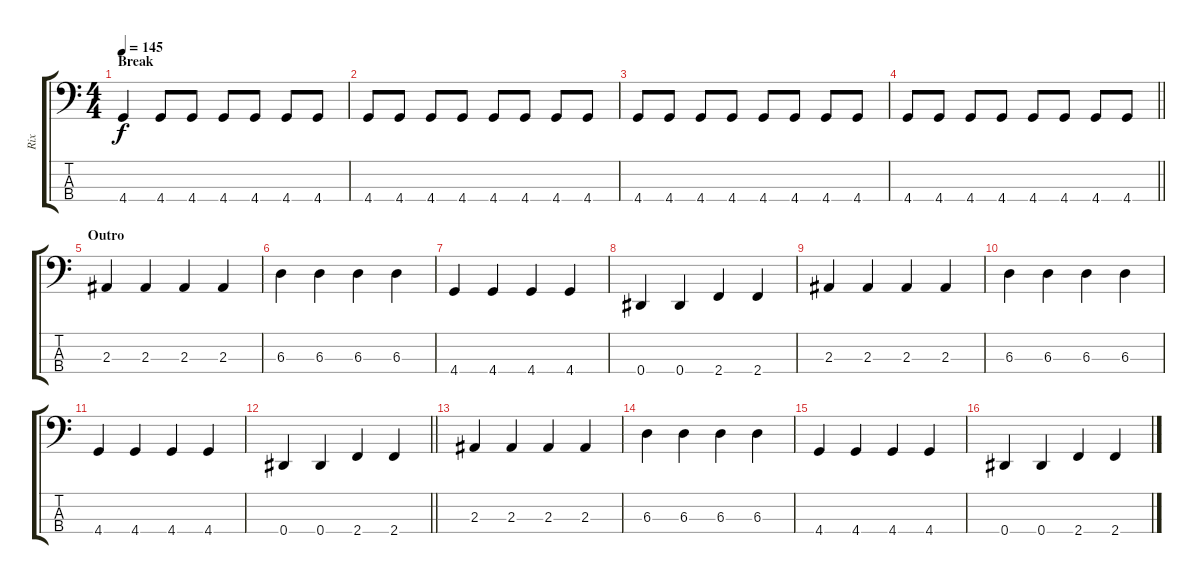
\track ("Rix" "Rix") {instrument electricbasspick}
\staff {score tabs}
\tuning (Gb2 Db2 Ab1 Eb1) {hide}
\ts (4 4)
\section ("" "Break")
\tempo 145
\clef f4
\ks c
4.4.4{dy f} 4.4.8 4.4.8 4.4.8 4.4.8 4.4.8 4.4.8 |
4.4.8 4.4.8 4.4.8 4.4.8 4.4.8 4.4.8 4.4.8 4.4.8 |
4.4.8 4.4.8 4.4.8 4.4.8 4.4.8 4.4.8 4.4.8 4.4.8 |
\barLineRight lightlight
4.4.8 4.4.8 4.4.8 4.4.8 4.4.8 4.4.8 4.4.8 4.4.8 |
\section ("" "Outro")
2.3.4 2.3.4 2.3.4 2.3.4 |
6.3.4 6.3.4 6.3.4 6.3.4 |
4.4.4 4.4.4 4.4.4 4.4.4 |
0.4.4 0.4.4 2.4.4 2.4.4 |
2.3.4{volume 12} 2.3.4 2.3.4 2.3.4 |
6.3.4 6.3.4 6.3.4 6.3.4 |
4.4.4 4.4.4 4.4.4 4.4.4 |
\barLineRight lightlight
0.4.4 0.4.4 2.4.4 2.4.4 |
2.3.4{volume 8} 2.3.4 2.3.4 2.3.4 |
6.3.4 6.3.4 6.3.4 6.3.4 |
4.4.4 4.4.4 4.4.4 4.4.4 |
0.4.4 0.4.4 2.4.4 2.4.4
